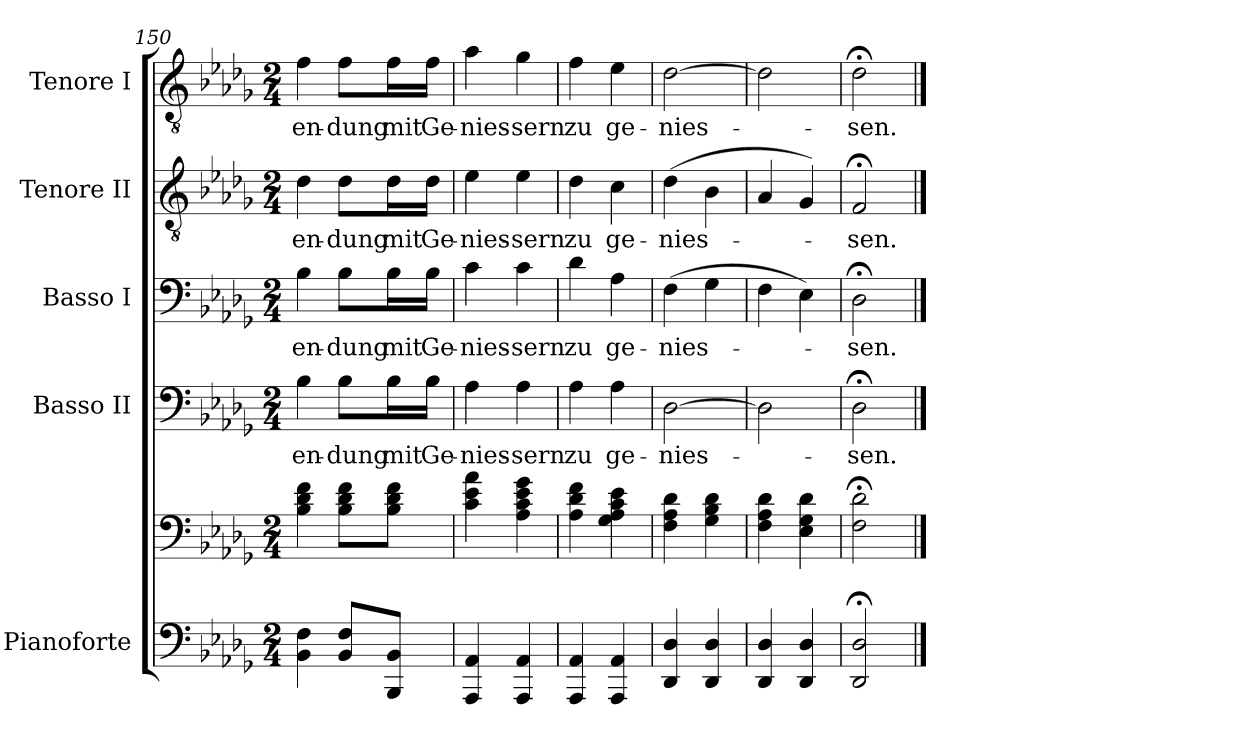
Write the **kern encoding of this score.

**kern	**kern	**kern	**text	**kern	**text	**kern	**text	**kern	**text
*part5	*part5	*part4	*part4	*part3	*part3	*part2	*part2	*part1	*part1
*staff6	*staff5	*staff4	*staff4	*staff3	*staff3	*staff2	*staff2	*staff1	*staff1
*I"Pianoforte	*	*I"Basso II	*	*I"Basso I	*	*I"Tenore II	*	*I"Tenore I	*
*I'Pno	*	*	*	*	*	*	*	*	*
*clefF4	*clefF4	*clefF4	*	*clefF4	*	*clefGv2	*	*clefGv2	*
*k[b-e-a-d-g-]	*k[b-e-a-d-g-]	*k[b-e-a-d-g-]	*	*k[b-e-a-d-g-]	*	*k[b-e-a-d-g-]	*	*k[b-e-a-d-g-]	*
*M2/4	*M2/4	*M2/4	*	*M2/4	*	*M2/4	*	*M2/4	*
=150	=150	=150	=150	=150	=150	=150	=150	=150	=150
!	!	!	!LO:LY:b	!	!LO:LY:b	!	!LO:LY:b	!	!LO:LY:b
4BB-\ 4F\	4B-\ 4d-\ 4f\	4B-\	-en-	4B-\	-en-	4d-\	-en-	4f\	-en-
!	!	!	!LO:LY:b	!	!LO:LY:b	!	!LO:LY:b	!	!LO:LY:b
8BB-/ 8F/L	8B-\ 8d-\ 8f\L	8B-\L	-dung	8B-\L	-dung	8d-\L	-dung	8f\L	-dung
!	!	!	!LO:LY:b	!	!LO:LY:b	!	!LO:LY:b	!	!LO:LY:b
8BBB-/ 8BB-/J	8B-\ 8d-\ 8f\J	16B-\L	mit	16B-\L	mit	16d-\L	mit	16f\L	mit
!	!	!	!LO:LY:b	!	!LO:LY:b	!	!LO:LY:b	!	!LO:LY:b
.	.	16B-\JJ	Ge-	16B-\JJ	Ge-	16d-\JJ	Ge-	16f\JJ	Ge-
=151	=151	=151	=151	=151	=151	=151	=151	=151	=151
!	!	!	!LO:LY:b	!	!LO:LY:b	!	!LO:LY:b	!	!LO:LY:b
4AAA-/ 4AA-/	4c\ 4e-\ 4a-\	4A-\	-nies-	4c\	-nies-	4e-\	-nies-	4a-\	-nies-
!	!	!	!LO:LY:b	!	!LO:LY:b	!	!LO:LY:b	!	!LO:LY:b
4AAA-/ 4AA-/	4A-\ 4c\ 4e-\ 4g-\	4A-\	-sern	4c\	-sern	4e-\	-sern	4g-\	-sern
=152	=152	=152	=152	=152	=152	=152	=152	=152	=152
!	!	!	!LO:LY:b	!	!LO:LY:b	!	!LO:LY:b	!	!LO:LY:b
4AAA-/ 4AA-/	4A-\ 4d-\ 4f\	4A-\	zu	4d-\	zu	4d-\	zu	4f\	zu
!	!	!	!LO:LY:b	!	!LO:LY:b	!	!LO:LY:b	!	!LO:LY:b
4AAA-/ 4AA-/	4G-\ 4A-\ 4c\ 4e-\	4A-\	ge-	4A-\	ge-	4c\	ge-	4e-\	ge-
=153	=153	=153	=153	=153	=153	=153	=153	=153	=153
!	!	!	!LO:LY:b	!	!LO:LY:b	!	!LO:LY:b	!	!LO:LY:b
4DD-/ 4D-/	4F\ 4A-\ 4d-\	[2D-\	-nies-	(4F\	-nies-	(4d-\	-nies-	[2d-\	-nies-
4DD-/ 4D-/	4G-\ 4B-\ 4d-\	.	.	4G-\	.	4B-\	.	.	.
=154	=154	=154	=154	=154	=154	=154	=154	=154	=154
4DD-/ 4D-/	4F\ 4A-\ 4d-\	2D-\]	.	4F\	.	4A-/	.	2d-\]	.
4DD-/ 4D-/	4E-\ 4G-\ 4d-\	.	.	4E-\)	.	4G-/)	.	.	.
=155	=155	=155	=155	=155	=155	=155	=155	=155	=155
!	!	!	!LO:LY:b	!	!LO:LY:b	!	!LO:LY:b	!	!LO:LY:b
2DD-/; 2D-/;	2F\;< 2d-\;<	2D-;<\	-sen.	2D-;<\	-sen.	2F;</	-sen.	2d-;<\	-sen.
==	==	==	==	==	==	==	==	==	==
*-	*-	*-	*-	*-	*-	*-	*-	*-	*-
